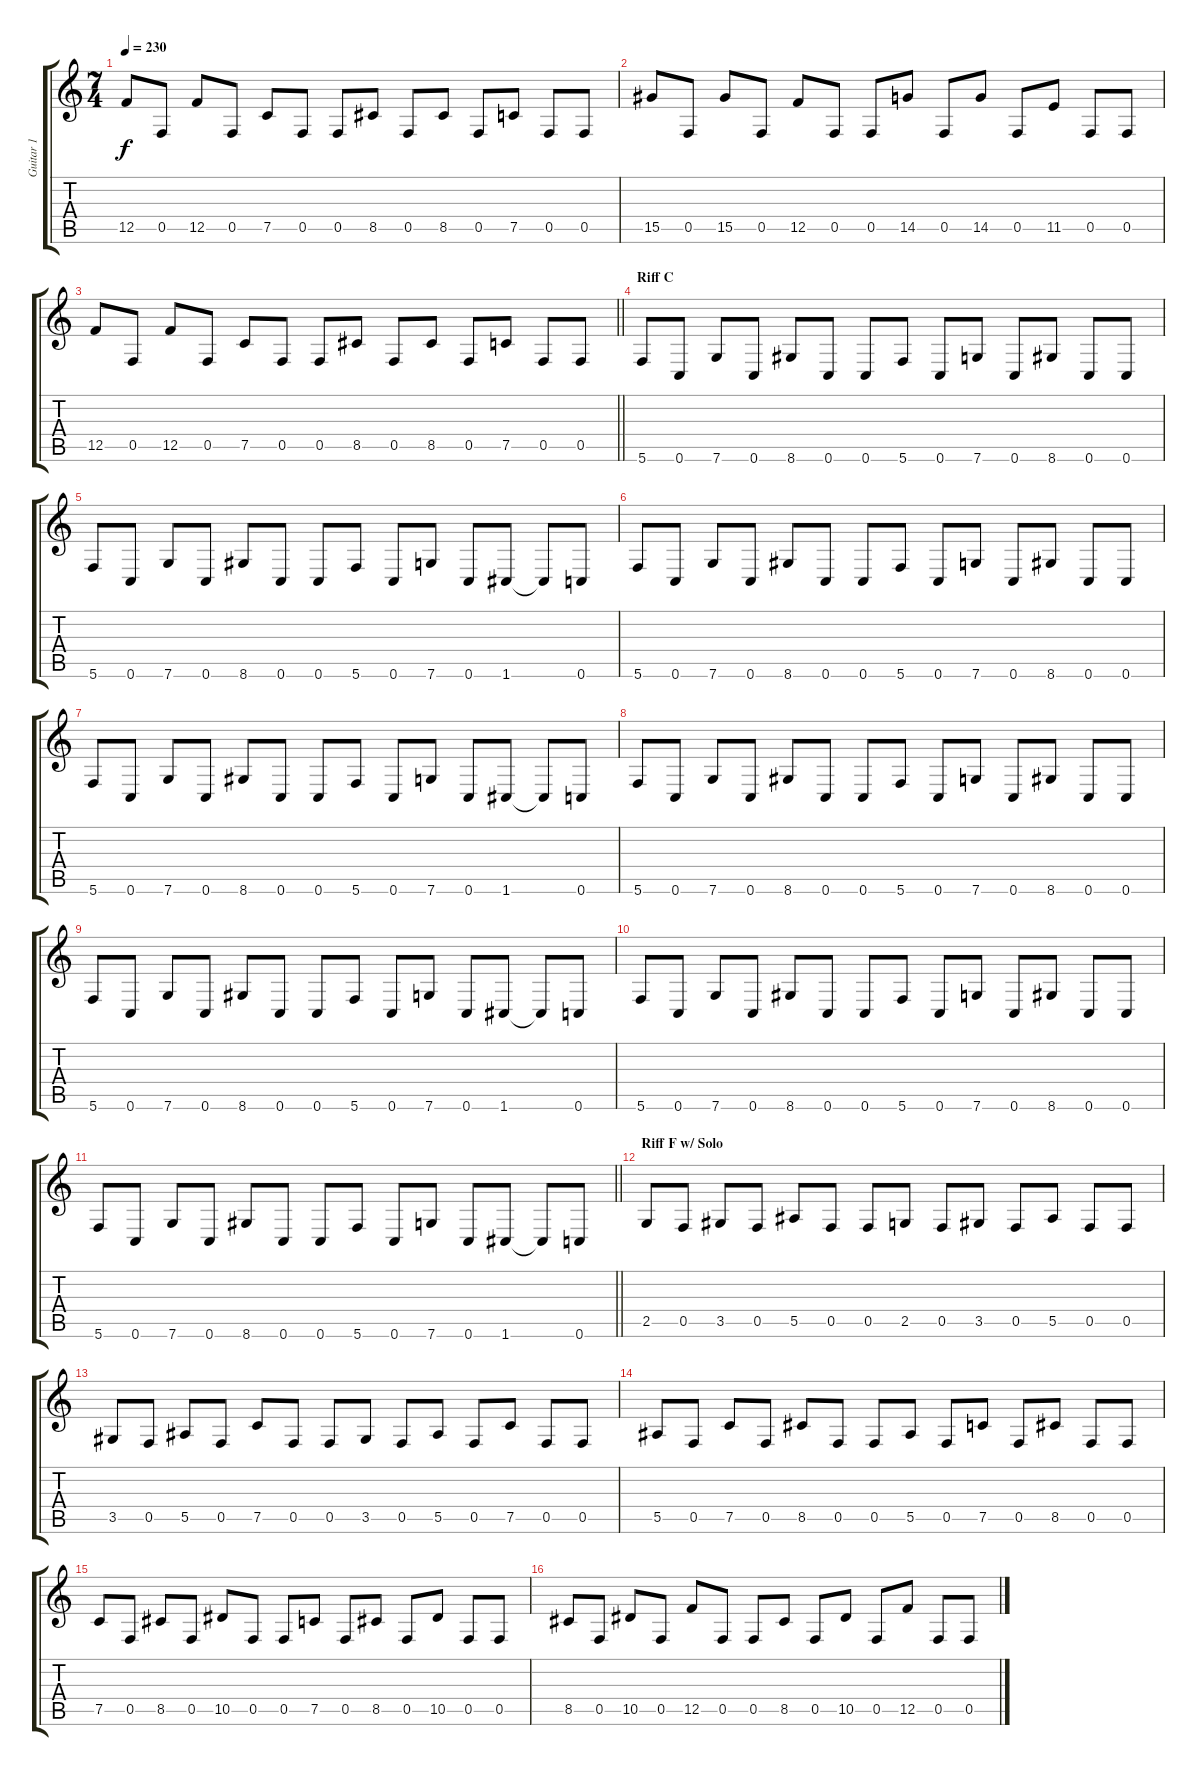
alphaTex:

\track ("Guitar 1" "Guitar 1") {instrument distortionguitar}
\staff {score tabs}
\tuning (C4 G3 Eb3 Bb2 F2 C2) {hide}
\ts (7 4)
\tempo 230
\clef g2
\ks c
12.5.8{dy f} 0.5.8 12.5.8 0.5.8 7.5.8 0.5.8 0.5.8 8.5.8 0.5.8 8.5.8 0.5.8 7.5.8 0.5.8 0.5.8 |
15.5.8 0.5.8 15.5.8 0.5.8 12.5.8 0.5.8 0.5.8 14.5.8 0.5.8 14.5.8 0.5.8 11.5.8 0.5.8 0.5.8 |
\barLineRight lightlight
12.5.8 0.5.8 12.5.8 0.5.8 7.5.8 0.5.8 0.5.8 8.5.8 0.5.8 8.5.8 0.5.8 7.5.8 0.5.8 0.5.8 |
\section ("" "Riff C")
5.6.8 0.6.8 7.6.8 0.6.8 8.6.8 0.6.8 0.6.8 5.6.8 0.6.8 7.6.8 0.6.8 8.6.8 0.6.8 0.6.8 |
5.6.8 0.6.8 7.6.8 0.6.8 8.6.8 0.6.8 0.6.8 5.6.8 0.6.8 7.6.8 0.6.8 1.6.8 1.6{t}.8 0.6.8 |
5.6.8 0.6.8 7.6.8 0.6.8 8.6.8 0.6.8 0.6.8 5.6.8 0.6.8 7.6.8 0.6.8 8.6.8 0.6.8 0.6.8 |
5.6.8 0.6.8 7.6.8 0.6.8 8.6.8 0.6.8 0.6.8 5.6.8 0.6.8 7.6.8 0.6.8 1.6.8 1.6{t}.8 0.6.8 |
5.6.8 0.6.8 7.6.8 0.6.8 8.6.8 0.6.8 0.6.8 5.6.8 0.6.8 7.6.8 0.6.8 8.6.8 0.6.8 0.6.8 |
5.6.8 0.6.8 7.6.8 0.6.8 8.6.8 0.6.8 0.6.8 5.6.8 0.6.8 7.6.8 0.6.8 1.6.8 1.6{t}.8 0.6.8 |
5.6.8 0.6.8 7.6.8 0.6.8 8.6.8 0.6.8 0.6.8 5.6.8 0.6.8 7.6.8 0.6.8 8.6.8 0.6.8 0.6.8 |
\barLineRight lightlight
5.6.8 0.6.8 7.6.8 0.6.8 8.6.8 0.6.8 0.6.8 5.6.8 0.6.8 7.6.8 0.6.8 1.6.8 1.6{t}.8 0.6.8 |
\section ("" "Riff F w/ Solo")
2.5.8 0.5.8 3.5.8 0.5.8 5.5.8 0.5.8 0.5.8 2.5.8 0.5.8 3.5.8 0.5.8 5.5.8 0.5.8 0.5.8 |
3.5.8 0.5.8 5.5.8 0.5.8 7.5.8 0.5.8 0.5.8 3.5.8 0.5.8 5.5.8 0.5.8 7.5.8 0.5.8 0.5.8 |
5.5.8 0.5.8 7.5.8 0.5.8 8.5.8 0.5.8 0.5.8 5.5.8 0.5.8 7.5.8 0.5.8 8.5.8 0.5.8 0.5.8 |
7.5.8 0.5.8 8.5.8 0.5.8 10.5.8 0.5.8 0.5.8 7.5.8 0.5.8 8.5.8 0.5.8 10.5.8 0.5.8 0.5.8 |
8.5.8 0.5.8 10.5.8 0.5.8 12.5.8 0.5.8 0.5.8 8.5.8 0.5.8 10.5.8 0.5.8 12.5.8 0.5.8 0.5.8
